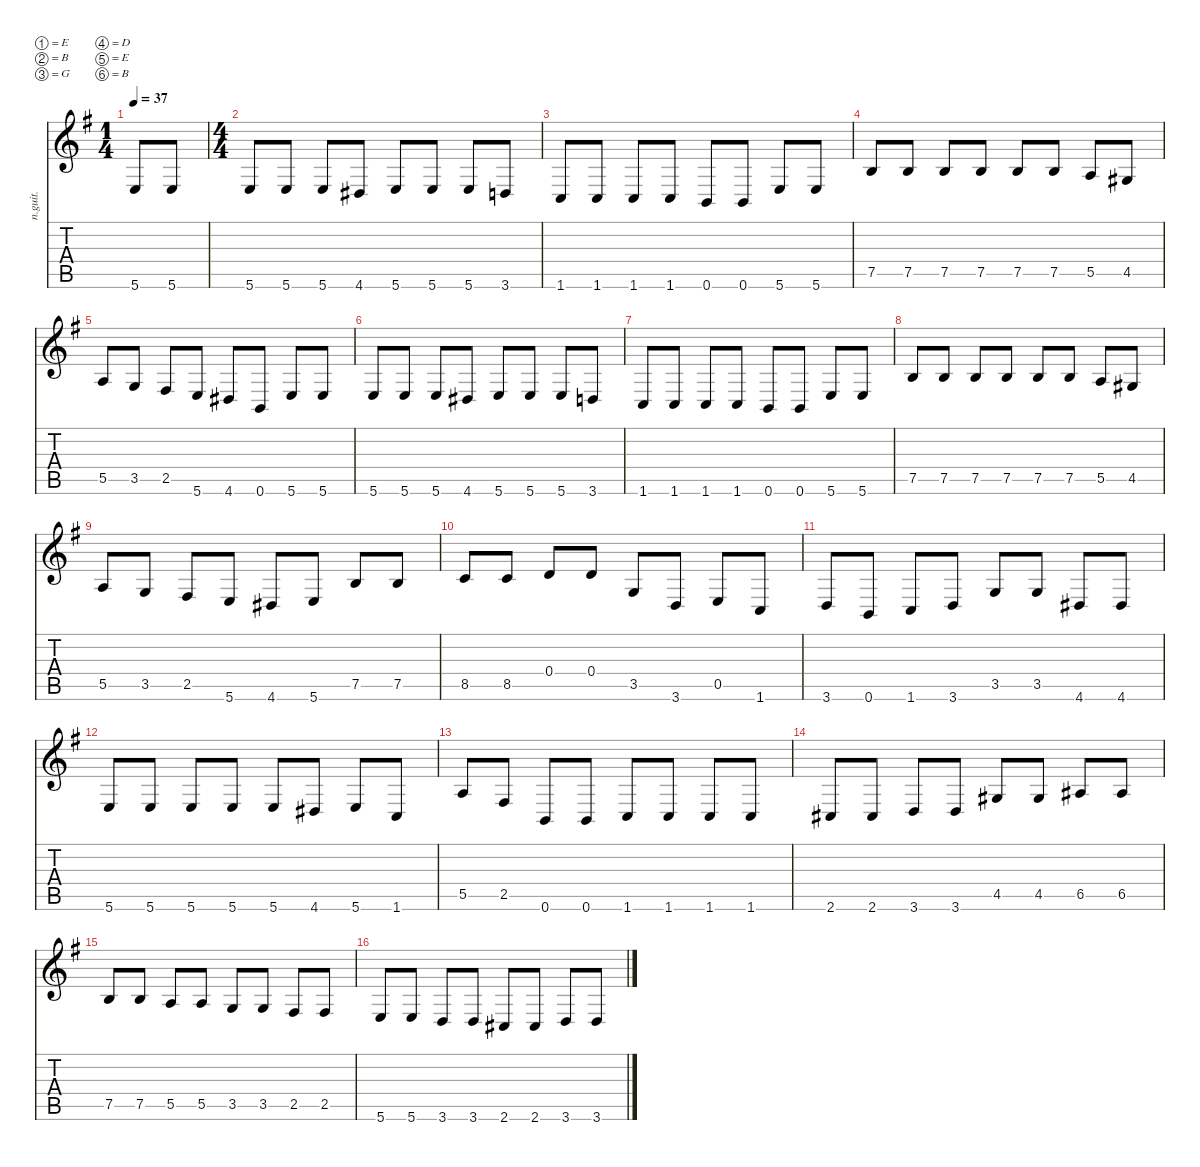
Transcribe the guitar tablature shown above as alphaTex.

\defaultSystemsLayout 4
\hideDynamics
\bracketExtendMode nobrackets
\track ("Guitar 4" "n.guit.") {instrument acousticguitarnylon}
\staff {score tabs}
\tuning (E4 B3 G3 D3 E2 B1)
\ts (1 4)
\beaming (8 2)
\tempo 37
\clef g2
\ks eminor
5.6{acc forcenatural}.8{dy mf instrument acousticguitarnylon beam Up} 5.6{acc forcenatural}.8{beam Up} |
\ts (4 4)
\beaming (8 2 2 2 2)
5.6{acc forcenatural}.8{beam Up} 5.6{acc forcenatural}.8{beam Up} 5.6{acc forcenatural}.8{beam Up} 4.6{acc #}.8{beam Up} 5.6{acc forcenatural}.8{beam Up} 5.6{acc forcenatural}.8{beam Up} 5.6{acc forcenatural}.8{beam Up} 3.6{acc forcenatural}.8{beam Up} |
1.6{acc forcenatural}.8{beam Up} 1.6{acc forcenatural}.8{beam Up} 1.6{acc forcenatural}.8{beam Up} 1.6{acc forcenatural}.8{beam Up} 0.6{acc forcenatural}.8{beam Up} 0.6{acc forcenatural}.8{beam Up} 5.6{acc forcenatural}.8{beam Up} 5.6{acc forcenatural}.8{beam Up} |
7.5{acc forcenatural}.8{beam Up} 7.5{acc forcenatural}.8{beam Up} 7.5{acc forcenatural}.8{beam Up} 7.5{acc forcenatural}.8{beam Up} 7.5{acc forcenatural}.8{beam Up} 7.5{acc forcenatural}.8{beam Up} 5.5{acc forcenatural}.8{beam Up} 4.5{acc #}.8{beam Up} |
5.5{acc forcenatural}.8{beam Up} 3.5{acc forcenatural}.8{beam Up} 2.5{acc #}.8{beam Up} 5.6{acc forcenatural}.8{beam Up} 4.6{acc #}.8{beam Up} 0.6{acc forcenatural}.8{beam Up} 5.6{acc forcenatural}.8{beam Up} 5.6{acc forcenatural}.8{beam Up} |
5.6{acc forcenatural}.8{beam Up} 5.6{acc forcenatural}.8{beam Up} 5.6{acc forcenatural}.8{beam Up} 4.6{acc #}.8{beam Up} 5.6{acc forcenatural}.8{beam Up} 5.6{acc forcenatural}.8{beam Up} 5.6{acc forcenatural}.8{beam Up} 3.6{acc forcenatural}.8{beam Up} |
1.6{acc forcenatural}.8{beam Up} 1.6{acc forcenatural}.8{beam Up} 1.6{acc forcenatural}.8{beam Up} 1.6{acc forcenatural}.8{beam Up} 0.6{acc forcenatural}.8{beam Up} 0.6{acc forcenatural}.8{beam Up} 5.6{acc forcenatural}.8{beam Up} 5.6{acc forcenatural}.8{beam Up} |
7.5{acc forcenatural}.8{beam Up} 7.5{acc forcenatural}.8{beam Up} 7.5{acc forcenatural}.8{beam Up} 7.5{acc forcenatural}.8{beam Up} 7.5{acc forcenatural}.8{beam Up} 7.5{acc forcenatural}.8{beam Up} 5.5{acc forcenatural}.8{beam Up} 4.5{acc #}.8{beam Up} |
5.5{acc forcenatural}.8{beam Up} 3.5{acc forcenatural}.8{beam Up} 2.5{acc #}.8{beam Up} 5.6{acc forcenatural}.8{beam Up} 4.6{acc #}.8{beam Up} 5.6{acc forcenatural}.8{beam Up} 7.5{acc forcenatural}.8{beam Up} 7.5{acc forcenatural}.8{beam Up} |
8.5{acc forcenatural}.8{beam Up} 8.5{acc forcenatural}.8{beam Up} 0.4{acc forcenatural}.8{beam Up} 0.4{acc forcenatural}.8{beam Up} 3.5{acc forcenatural}.8{beam Up} 3.6{acc forcenatural}.8{beam Up} 0.5{acc forcenatural}.8{beam Up} 1.6{acc forcenatural}.8{beam Up} |
3.6{acc forcenatural}.8{beam Up} 0.6{acc forcenatural}.8{beam Up} 1.6{acc forcenatural}.8{beam Up} 3.6{acc forcenatural}.8{beam Up} 3.5{acc forcenatural}.8{beam Up} 3.5{acc forcenatural}.8{beam Up} 4.6{acc #}.8{beam Up} 4.6{acc #}.8{beam Up} |
5.6{acc forcenatural}.8{beam Up} 5.6{acc forcenatural}.8{beam Up} 5.6{acc forcenatural}.8{beam Up} 5.6{acc forcenatural}.8{beam Up} 5.6{acc forcenatural}.8{beam Up} 4.6{acc #}.8{beam Up} 5.6{acc forcenatural}.8{beam Up} 1.6{acc forcenatural}.8{beam Up} |
5.5{acc forcenatural}.8{beam Up} 2.5{acc #}.8{beam Up} 0.6{acc forcenatural}.8{beam Up} 0.6{acc forcenatural}.8{beam Up} 1.6{acc forcenatural}.8{beam Up} 1.6{acc forcenatural}.8{beam Up} 1.6{acc forcenatural}.8{beam Up} 1.6{acc forcenatural}.8{beam Up} |
2.6{acc #}.8{beam Up} 2.6{acc #}.8{beam Up} 3.6{acc forcenatural}.8{beam Up} 3.6{acc forcenatural}.8{beam Up} 4.5{acc #}.8{beam Up} 4.5{acc #}.8{beam Up} 6.5{acc #}.8{beam Up} 6.5{acc #}.8{beam Up} |
7.5{acc forcenatural}.8{beam Up} 7.5{acc forcenatural}.8{beam Up} 5.5{acc forcenatural}.8{beam Up} 5.5{acc forcenatural}.8{beam Up} 3.5{acc forcenatural}.8{beam Up} 3.5{acc forcenatural}.8{beam Up} 2.5{acc #}.8{beam Up} 2.5{acc #}.8{beam Up} |
5.6{acc forcenatural}.8{beam Up} 5.6{acc forcenatural}.8{beam Up} 3.6{acc forcenatural}.8{beam Up} 3.6{acc forcenatural}.8{beam Up} 2.6{acc #}.8{beam Up} 2.6{acc #}.8{beam Up} 3.6{acc forcenatural}.8{beam Up} 3.6{acc forcenatural}.8{beam Up}
